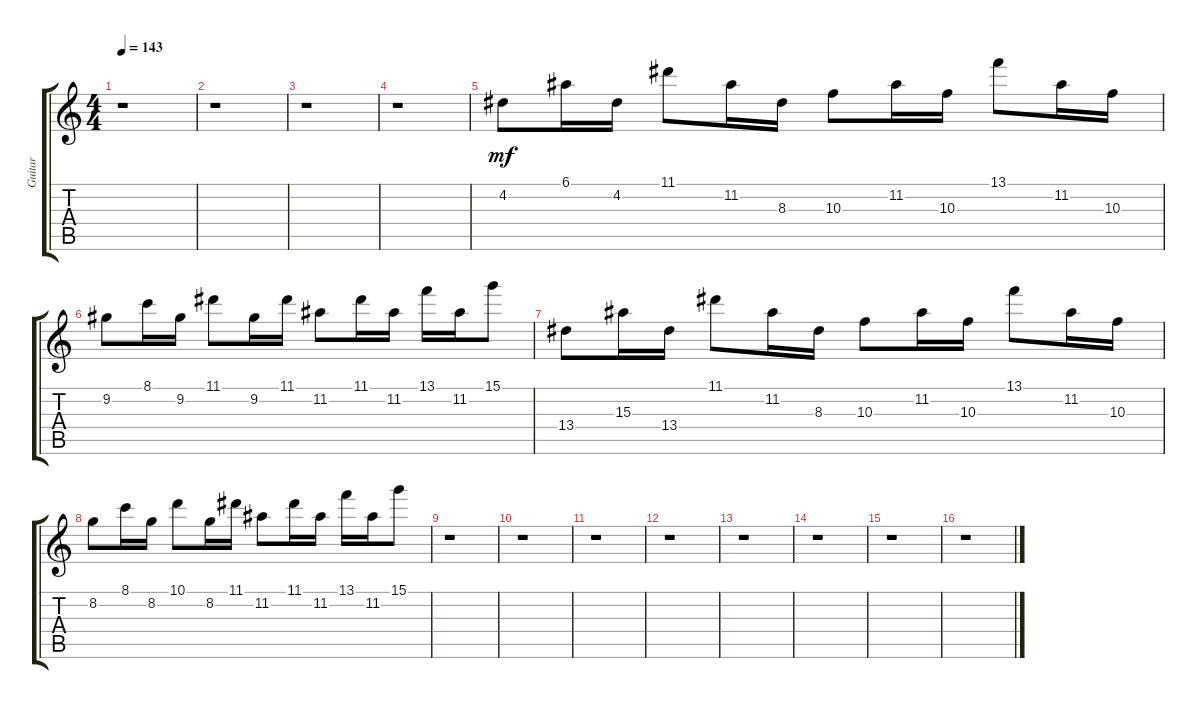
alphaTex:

\track ("Guitar" "Guitar") {instrument acousticguitarnylon}
\staff {score tabs}
\tuning (E4 B3 G3 D3 A2 E2) {hide}
\ts (4 4)
\tempo 143
\clef g2
\ks c
r.1{dy mf} |
r.1 |
r.1 |
r.1 |
4.2.8 6.1.16 4.2.16 11.1.8 11.2.16 8.3.16 10.3.8 11.2.16 10.3.16 13.1.8 11.2.16 10.3.16 |
9.2.8 8.1.16 9.2.16 11.1.8 9.2.16 11.1.16 11.2.8 11.1.16 11.2.16 13.1.16 11.2.16 15.1.8 |
13.4.8 15.3.16 13.4.16 11.1.8 11.2.16 8.3.16 10.3.8 11.2.16 10.3.16 13.1.8 11.2.16 10.3.16 |
8.2.8 8.1.16 8.2.16 10.1.8 8.2.16 11.1.16 11.2.8 11.1.16 11.2.16 13.1.16 11.2.16 15.1.8 |
r.1 |
r.1 |
r.1 |
r.1 |
r.1 |
r.1 |
r.1 |
r.1
